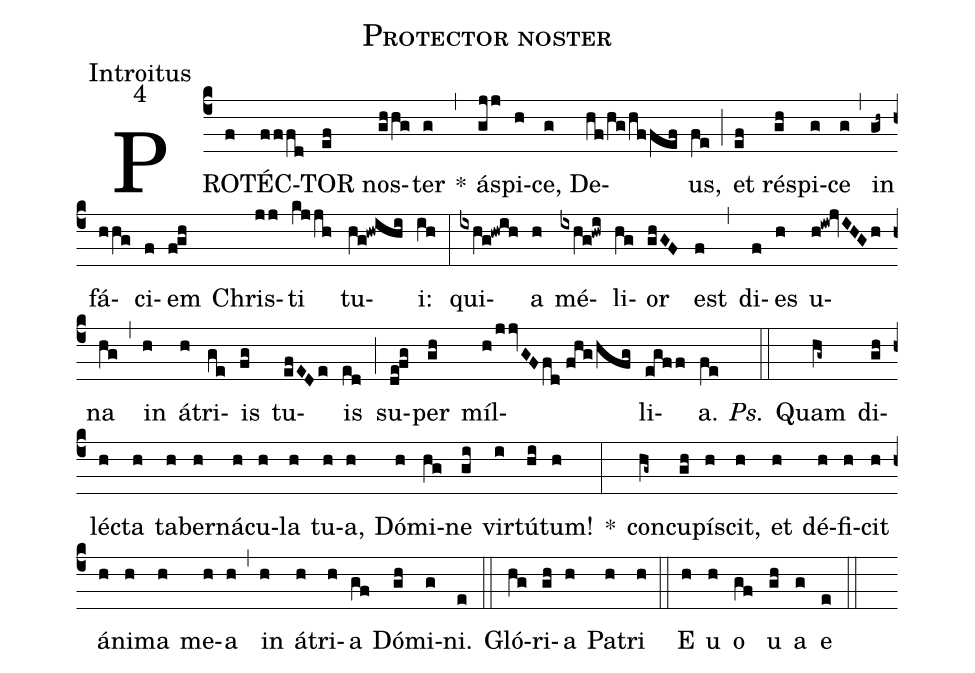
name:Protector noster;
office-part:Introitus;
mode:4;
%%
(c4) PRO(f)TÉC(fffd)TOR(ef) nos(ghhg)ter(g) *(,) á(gjj)spi(h)ce,(g) De(hf/hg/hffef)us,(fe) (;) et(ef) ré(gh)spi(g)ce(g) (,) in(gh~) fá(hhg)ci(f)em(f!gh) Chris(jj)ti(kjjh) tu(hg!hwihi)i:(ih) (:) qui(ixhg!hwih)a(h) mé(ixhg!hwi)li(hg)or(ghGF) est(f) (,) di(f)es(h) u(h!iw!jvIHGh)na(hg) (,) in(h) á(h)tri(ge)is(fg) tu(efEDe)is(ed) (;) su(de!fg)per(gh) míl(h/jjvGF/fd//fhg/hfg)li(egff)a.(fe) <i>Ps.</i>(::) Quam(hg~) di(gh)léc(h)ta(h) ta(h)ber(h)ná(h)cu(h)la(h) tu(h)a,(h) Dó(h)mi(hg)ne(gi) vir(i)tú(hi)tum!(h) *(:) con(hg~)cu(gh)pís(h)cit,(h) et(h) dé(h)fi(h)cit(h) á(h)ni(h)ma(h) me(h)a(h) (,) in(h) á(h)tri(h)a(gf) Dó(gh)mi(g)ni.(e) (::) Gló(hg)ri(gh)a(h) Pa(h)tri(h) (::) E(h) u(h) o(gf) u(gh) a(g) e(e) (::)
